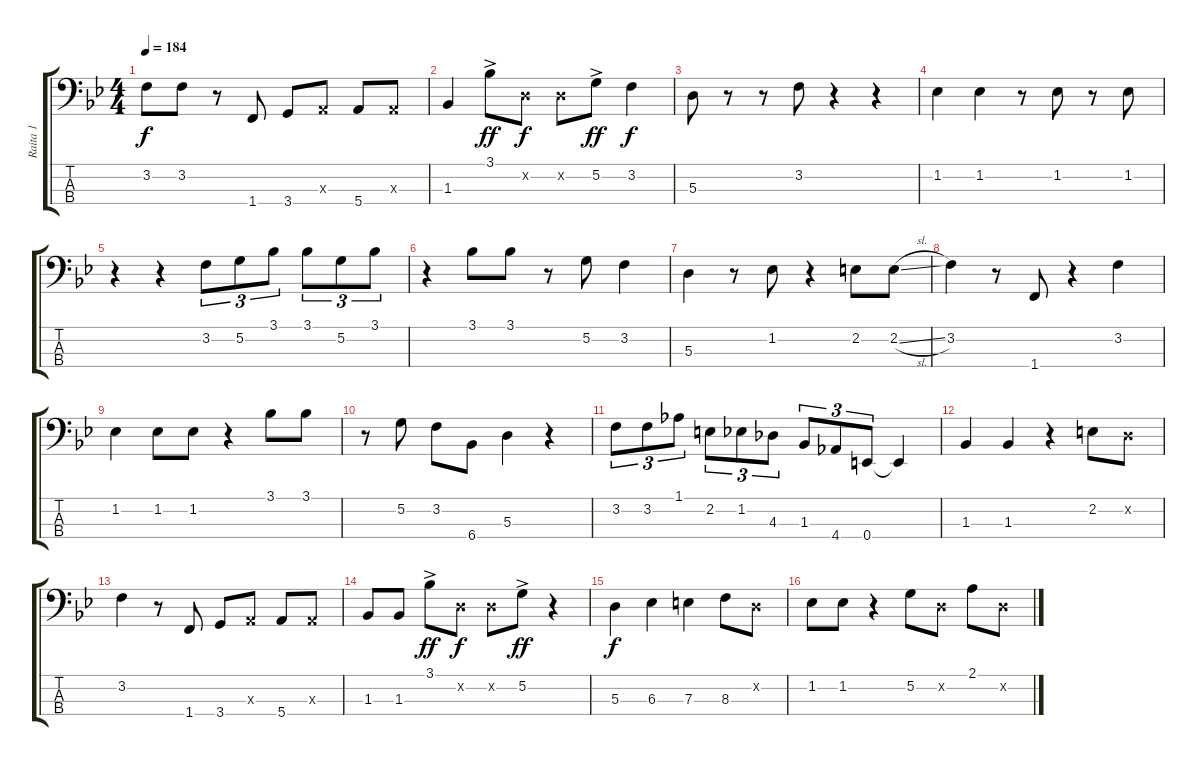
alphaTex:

\track ("Raita 1" "Raita 1") {instrument electricbassfinger}
\staff {score tabs}
\tuning (G2 D2 A1 E1) {hide}
\ts (4 4)
\tempo 184
\clef f4
\ks gminor
3.2.8{dy f} 3.2.8 r.8 1.4.8 3.4.8 0.3{x}.8 5.4.8 0.3{x}.8 |
1.3.4 3.1{ac}.8{dy ff} 0.2{x}.8{dy f} 0.2{x}.8 5.2{ac}.8{dy ff} 3.2.4{dy f} |
5.3.8 r.8 r.8 3.2.8 r.4 r.4 |
1.2.4 1.2.4 r.8 1.2.8 r.8 1.2.8 |
r.4 r.4 3.2.8{tu (3 2)} 5.2.8{tu (3 2)} 3.1.8{tu (3 2)} 3.1.8{tu (3 2)} 5.2.8{tu (3 2)} 3.1.8{tu (3 2)} |
r.4 3.1.8 3.1.8 r.8 5.2.8 3.2.4 |
5.3.4 r.8 1.2.8 r.4 2.2.8 2.2{sl}.8 |
3.2.4 r.8 1.4.8 r.4 3.2.4 |
1.2.4 1.2.8 1.2.8 r.4 3.1.8 3.1.8 |
r.8 5.2.8 3.2.8 6.4.8 5.3.4 r.4 |
3.2.8{tu (3 2)} 3.2.8{tu (3 2)} 1.1.8{tu (3 2)} 2.2.8{tu (3 2)} 1.2.8{tu (3 2)} 4.3.8{tu (3 2)} 1.3.8{tu (3 2)} 4.4.8{tu (3 2)} 0.4.8{tu (3 2)} 0.4{t}.4 |
1.3.4 1.3.4 r.4 2.2.8 0.2{x}.8 |
3.2.4 r.8 1.4.8 3.4.8 0.3{x}.8 5.4.8 0.3{x}.8 |
1.3.8 1.3.8 3.1{ac}.8{dy ff} 0.2{x}.8{dy f} 0.2{x}.8 5.2{ac}.8{dy ff} r.4 |
5.3.4{dy f} 6.3.4 7.3.4 8.3.8 0.2{x}.8 |
1.2.8 1.2.8 r.4 5.2.8 0.2{x}.8 2.1.8 0.2{x}.8
